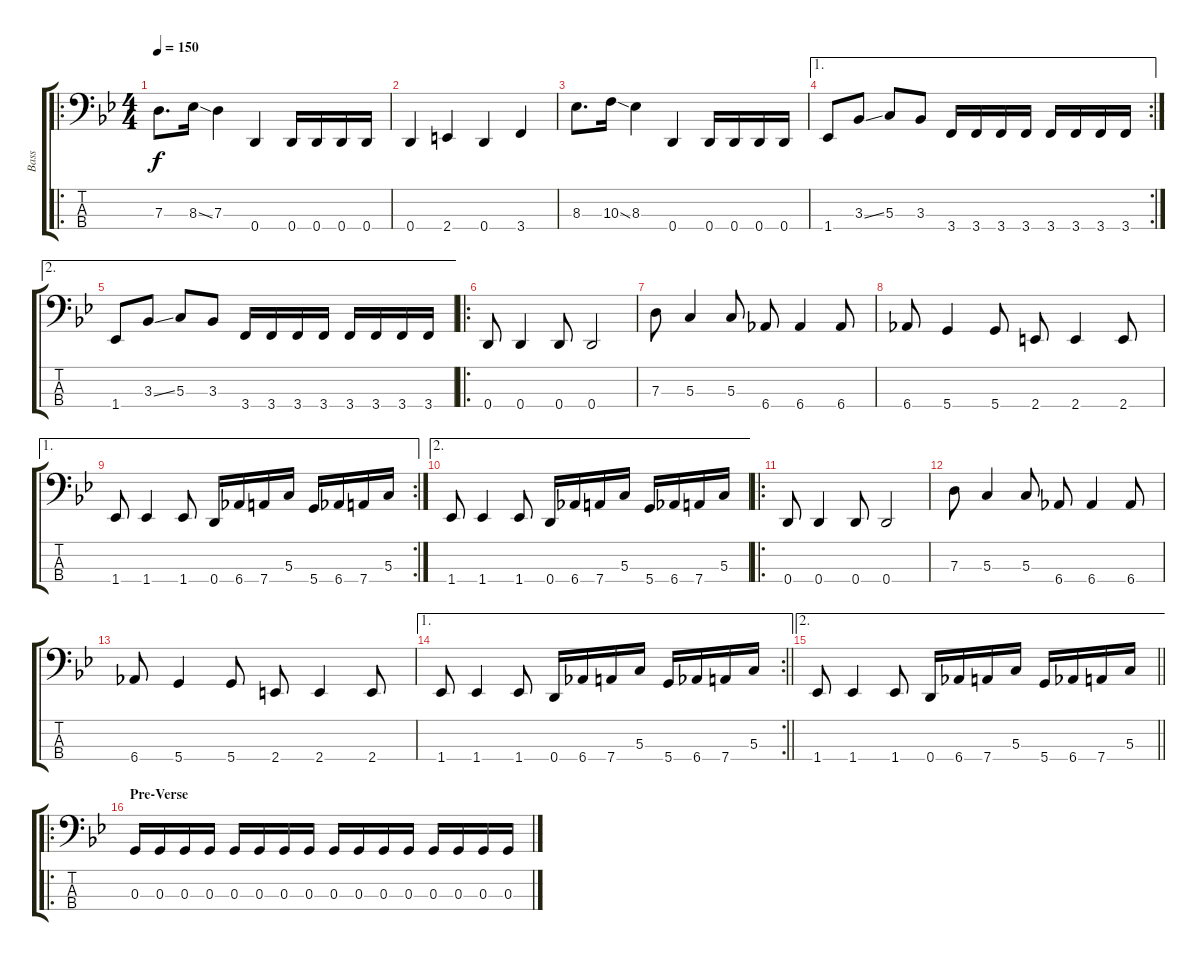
\track ("Bass" "Bass") {instrument electricbassfinger}
\staff {score tabs}
\tuning (F2 C2 G1 D1) {hide}
\ro
\ts (4 4)
\tempo 150
\clef f4
\ks gminor
7.3.8{d dy f} 8.3{ss}.16 7.3.4 0.4.4 0.4.16 0.4.16 0.4.16 0.4.16 |
0.4.4 2.4.4 0.4.4 3.4.4 |
8.3.8{d} 10.3{ss}.16 8.3.4 0.4.4 0.4.16 0.4.16 0.4.16 0.4.16 |
\ae 1
\rc 2
1.4.8 3.3{ss}.8 5.3.8 3.3.8 3.4.16 3.4.16 3.4.16 3.4.16 3.4.16 3.4.16 3.4.16 3.4.16 |
\ae 2
1.4.8 3.3{ss}.8 5.3.8 3.3.8 3.4.16 3.4.16 3.4.16 3.4.16 3.4.16 3.4.16 3.4.16 3.4.16 |
\ro
0.4.8 0.4.4 0.4.8 0.4.2 |
7.3.8 5.3.4 5.3.8 6.4.8 6.4.4 6.4.8 |
6.4.8 5.4.4 5.4.8 2.4.8 2.4.4 2.4.8 |
\ae 1
\rc 2
1.4.8 1.4.4 1.4.8 0.4.16 6.4.16 7.4.16 5.3.16 5.4.16 6.4.16 7.4.16 5.3.16 |
\ae 2
1.4.8 1.4.4 1.4.8 0.4.16 6.4.16 7.4.16 5.3.16 5.4.16 6.4.16 7.4.16 5.3.16 |
\ro
0.4.8 0.4.4 0.4.8 0.4.2 |
7.3.8 5.3.4 5.3.8 6.4.8 6.4.4 6.4.8 |
6.4.8 5.4.4 5.4.8 2.4.8 2.4.4 2.4.8 |
\ae 1
\rc 2
\barLineRight lightlight
1.4.8 1.4.4 1.4.8 0.4.16 6.4.16 7.4.16 5.3.16 5.4.16 6.4.16 7.4.16 5.3.16 |
\ae 2
\barLineRight lightlight
1.4.8 1.4.4 1.4.8 0.4.16 6.4.16 7.4.16 5.3.16 5.4.16 6.4.16 7.4.16 5.3.16 |
\ro
\section ("" "Pre-Verse")
0.3.16 0.3.16 0.3.16 0.3.16 0.3.16 0.3.16 0.3.16 0.3.16 0.3.16 0.3.16 0.3.16 0.3.16 0.3.16 0.3.16 0.3.16 0.3.16
